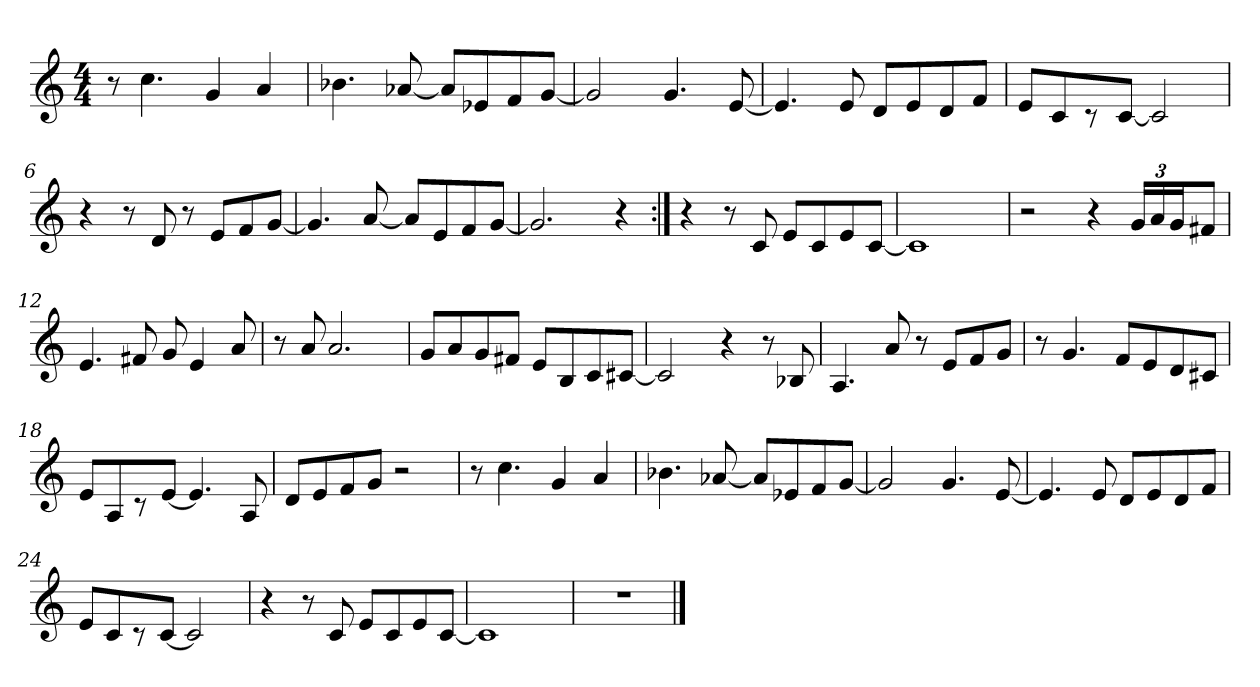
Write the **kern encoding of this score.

**kern
*part1
*staff1
*clefG2
*k[]
*C:
*M4/4
=1
8r
4.cc\
4g/
4a/
=2
4.b-X\
[8a-X/
8a-/L]
8e-X/
8f/
[8g/J
=3
2g/]
4.g/
[8e/
=4
4.e/]
8e/
8d/L
8e/
8d/
8f/J
=5
8e/L
8c/
8r
[8c/J
2c/]
!!LO:LB:g=z
=6
4r
8r
8d/
8r
8e/L
8f/
[8g/J
=7
4.g/]
[8a/
8a/L]
8e/
8f/
[8g/J
=8
2.g/]
4r
=9:|!
4r
8r
8c/
8e/L
8c/
8e/
[8c/J
=10
1c]
!!LO:LB:g=z
=11
2r
4r
24g/LL
24a/
24g/J
8f#X/J
=12
4.e/
8f#X/
8g/
4e/
8a/
=13
8r
8a/
2.a/
=14
8g/L
8a/
8g/
8f#X/J
8e/L
8B/
8c/
[8c#X/J
=15
2c#/]
4r
8r
8B-X/
!!LO:LB:g=z
=16
4.A/
8a/
8r
8e/L
8f/
8g/J
=17
8r
4.g/
8f/L
8e/
8d/
8c#X/J
=18
8e/L
8A/
8r
[8e/J
4.e/]
8A/
=19
8d/L
8e/
8f/
8g/J
2r
=20
8r
4.cc\
4g/
4a/
!!LO:LB:g=z
=21
4.b-X\
[8a-X/
8a-/L]
8e-X/
8f/
[8g/J
=22
2g/]
4.g/
[8e/
=23
4.e/]
8e/
8d/L
8e/
8d/
8f/J
=24
8e/L
8c/
8r
[8c/J
2c/]
=25
4r
8r
8c/
8e/L
8c/
8e/
[8c/J
!!LO:LB:g=z
=26
1c]
=27
1r
==
*-
